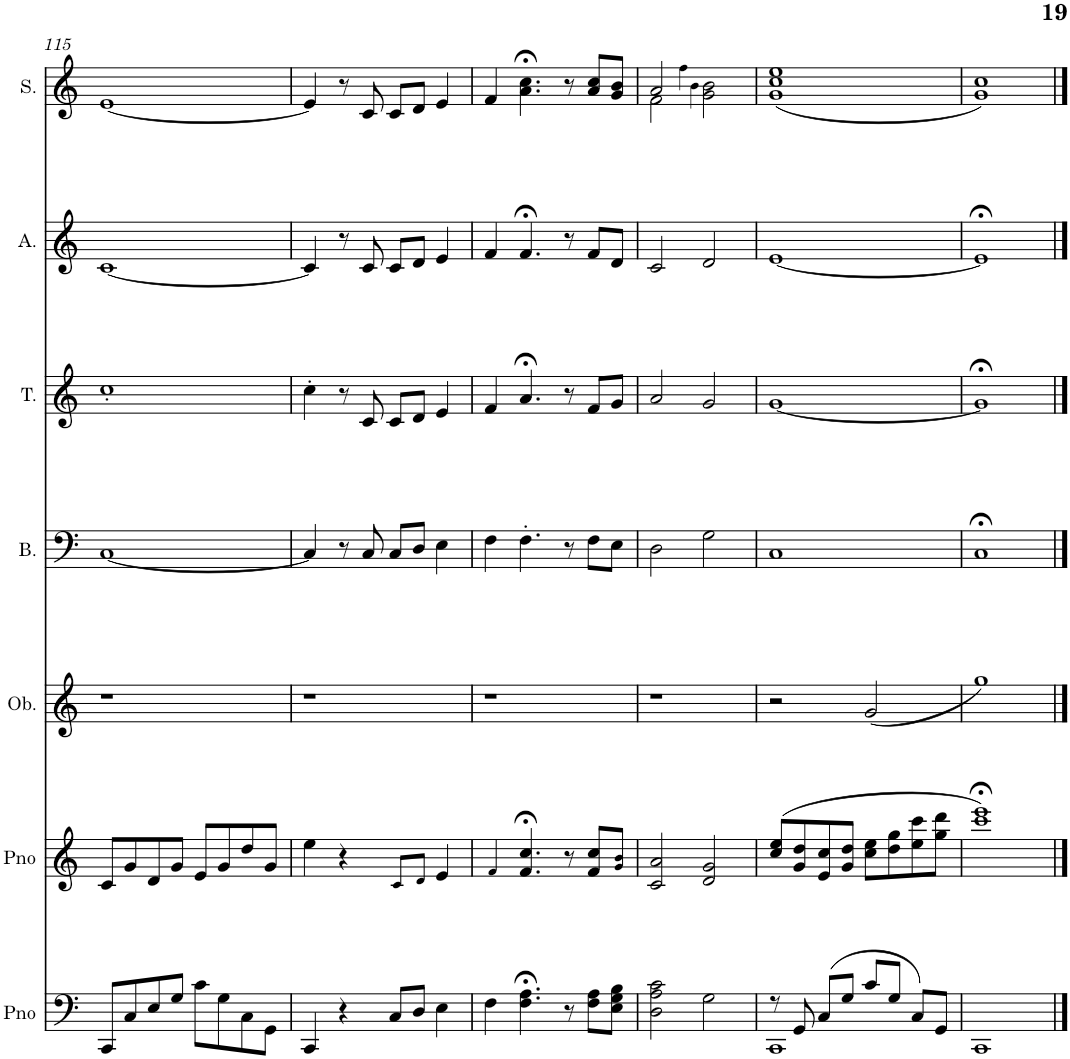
**kern	**kern	**kern	**kern	**kern	**kern	**kern
*part7	*part6	*part5	*part4	*part3	*part2	*part1
*staff7	*staff6	*staff5	*staff4	*staff3	*staff2	*staff1
*I"Piano	*I"Piano	*I"Oboe	*I"Bass	*I"Tenor	*I"Alto	*I"Soprano
*I'Pno	*I'Pno	*I'Ob.	*I'B.	*I'T.	*I'A.	*I'S.
!!LO:PB:g=z
*clefF4	*clefG2	*clefG2	*clefF4	*clefG2	*clefG2	*clefG2
*k[]	*k[]	*k[]	*k[]	*k[]	*k[]	*k[]
*M4/4	*M4/4	*	*	*	*M4/4	*M4/4
*met(c)	*met(c)	*	*	*	*met(c)	*met(c)
=115	=115	=115	=115	=115	=115	=115
8CC/L	8c/L	1r	[1C	1cc'	[1c	[1e
8C/	8g/	.	.	.	.	.
8E/	8d/	.	.	.	.	.
8G/J	8g/J	.	.	.	.	.
8c\L	8e/L	.	.	.	.	.
8G\	8g/	.	.	.	.	.
8C\	8dd/	.	.	.	.	.
8GG\J	8g/J	.	.	.	.	.
=116	=116	=116	=116	=116	=116	=116
4CC/	4ee\	1r	4C/]	4cc'\	4c/]	4e/]
4r	4r	.	8r	8r	8r	8r
.	.	.	8C/	8c/	8c/	8c/
8C/L	8c/L	.	8C/L	8c/L	8c/L	8c/L
8D/J	8d/J	.	8D/J	8d/J	8d/J	8d/J
4E\	4e/	.	4E\	4e/	4e/	4e/
=117	=117	=117	=117	=117	=117	=117
4F\	4f/	1r	4F\	4f/	4f/	4f/
4.F\;< 4.A\;<	4.f/;< 4.cc/;<	.	4.F'\	4.a;</	4.f;</	4.a\;< 4.cc\;<
8r	8r	.	8r	8r	8r	8r
8F\ 8A\L	8f/ 8cc/L	.	8F\L	8f/L	8f/L	8a/ 8cc/L
8E\ 8G\ 8B\J	8g/ 8b/J	.	8E\J	8g/J	8d/J	8g/ 8b/J
=118	=118	=118	=118	=118	=118	=118
*	*	*	*	*	*	*^
2D\ 2A\ 2c\	2c/ 2a/	1r	2D\	2a/	2c/	2a/	2f\
.	.	.	.	.	.	.	4qff\
.	.	.	.	.	.	.	4qb\
2G\	2d/ 2g/	.	2G\	2g/	2d/	2ryy	2g\ 2b\
*	*	*	*	*	*	*v	*v
=119	=119	=119	=119	=119	=119	=119
*^	*	*	*	*	*	*
8r	1CC	(8cc/ 8ee/L	2r	1C	[1g	[1e	(1g 1cc 1ee
8GG/	.	8g/ 8dd/	.	.	.	.	.
(8C/L	.	8e/ 8cc/	.	.	.	.	.
8G/J	.	8g/ 8dd/J	.	.	.	.	.
8c/L	.	8cc\ 8ee\L	(2g/	.	.	.	.
8G/J	.	8dd\ 8gg\	.	.	.	.	.
8C/L)	.	8ee\ 8ccc\	.	.	.	.	.
8GG/J	.	8gg\ 8ddd\J	.	.	.	.	.
*v	*v	*	*	*	*	*	*
=120	=120	=120	=120	=120	=120	=120
1CC	1ccc;< 1eee;<)	1gg)	1C;<	1g;<]	1e;<]	1g 1cc)
==	==	==	==	==	==	==
*-	*-	*-	*-	*-	*-	*-
